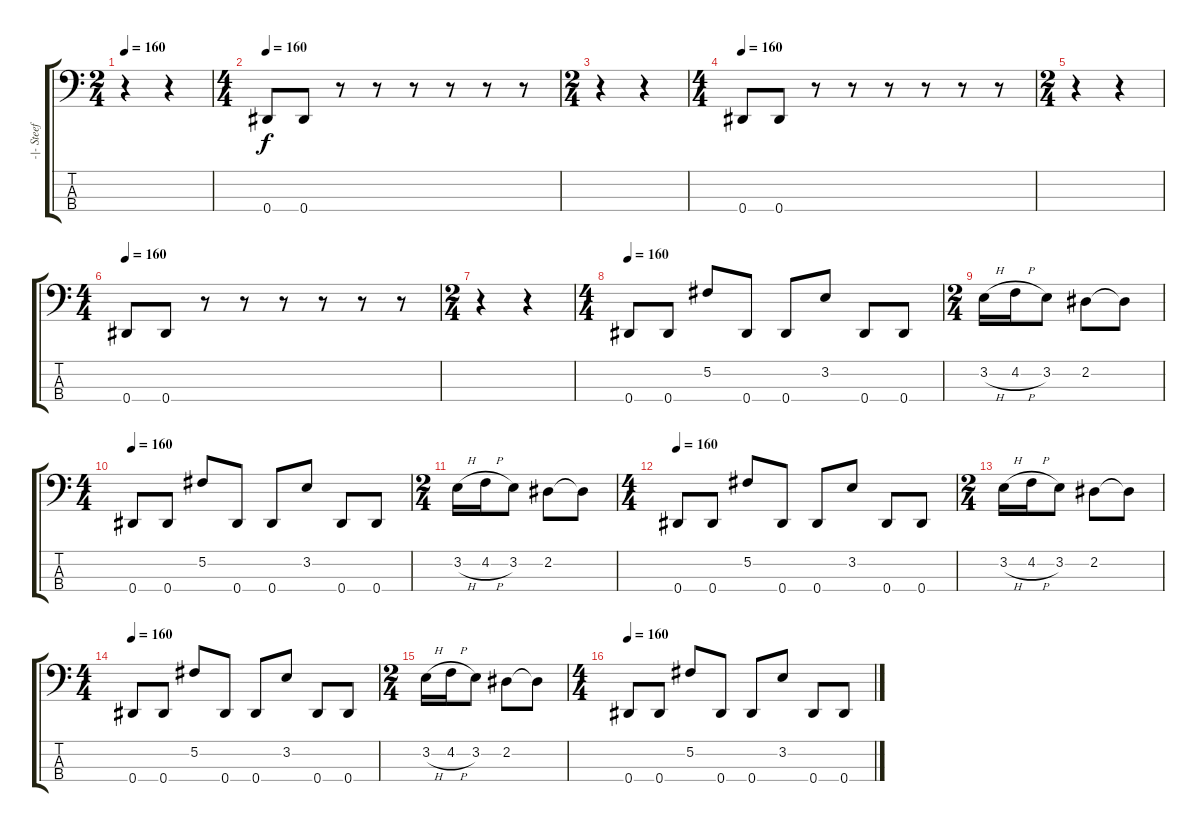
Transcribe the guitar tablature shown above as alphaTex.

\track ("-|- Steef -|-" "-|- Steef ") {instrument electricbasspick}
\staff {score tabs}
\tuning (Gb2 Db2 Ab1 Eb1) {hide}
\ts (2 4)
\tempo 160
\clef f4
\ks c
r.4{dy f} r.4 |
\ts (4 4)
\tempo 160
0.4.8 0.4.8 r.8 r.8 r.8 r.8 r.8 r.8 |
\ts (2 4)
r.4 r.4 |
\ts (4 4)
\tempo 160
0.4.8 0.4.8 r.8 r.8 r.8 r.8 r.8 r.8 |
\ts (2 4)
r.4 r.4 |
\ts (4 4)
\tempo 160
0.4.8 0.4.8 r.8 r.8 r.8 r.8 r.8 r.8 |
\ts (2 4)
r.4 r.4 |
\ts (4 4)
\tempo 160
0.4.8 0.4.8 5.2.8 0.4.8 0.4.8 3.2.8 0.4.8 0.4.8 |
\ts (2 4)
3.2{h}.16 4.2{h}.16 3.2.8 2.2.8 2.2{t}.8 |
\ts (4 4)
\tempo 160
0.4.8 0.4.8 5.2.8 0.4.8 0.4.8 3.2.8 0.4.8 0.4.8 |
\ts (2 4)
3.2{h}.16 4.2{h}.16 3.2.8 2.2.8 2.2{t}.8 |
\ts (4 4)
\tempo 160
0.4.8 0.4.8 5.2.8 0.4.8 0.4.8 3.2.8 0.4.8 0.4.8 |
\ts (2 4)
3.2{h}.16 4.2{h}.16 3.2.8 2.2.8 2.2{t}.8 |
\ts (4 4)
\tempo 160
0.4.8 0.4.8 5.2.8 0.4.8 0.4.8 3.2.8 0.4.8 0.4.8 |
\ts (2 4)
3.2{h}.16 4.2{h}.16 3.2.8 2.2.8 2.2{t}.8 |
\ts (4 4)
\tempo 160
0.4.8 0.4.8 5.2.8 0.4.8 0.4.8 3.2.8 0.4.8 0.4.8
